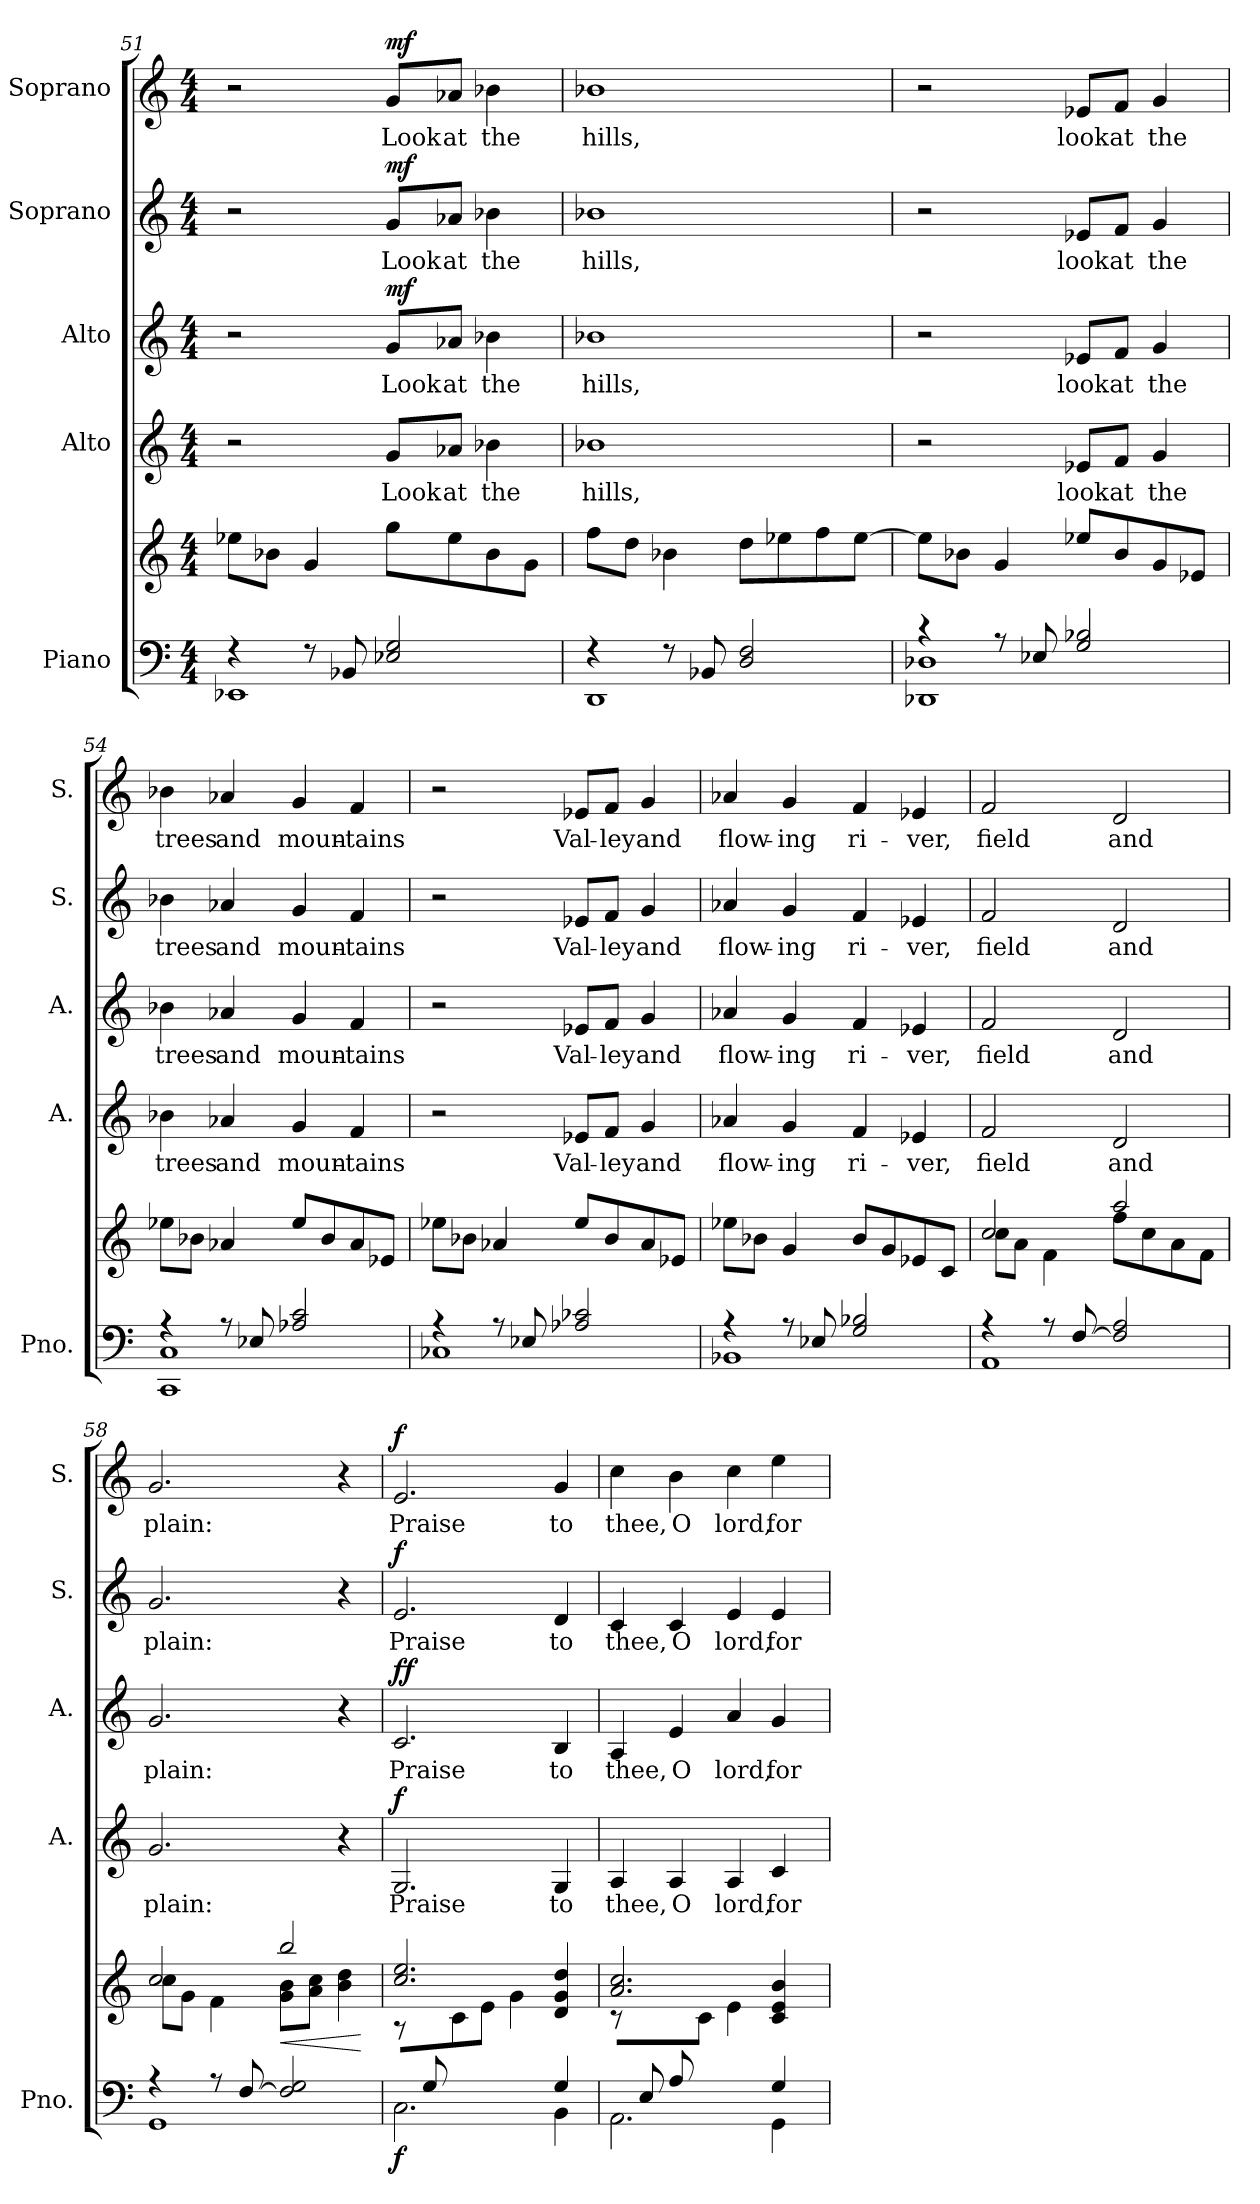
**kern	**kern	**dynam	**kern	**text	**dynam	**kern	**text	**dynam	**kern	**text	**dynam	**kern	**text	**dynam
*part5	*part5	*part5	*part4	*part4	*part4	*part3	*part3	*part3	*part2	*part2	*part2	*part1	*part1	*part1
*staff6	*staff5	*staff5/6	*staff4	*staff4	*staff4	*staff3	*staff3	*staff3	*staff2	*staff2	*staff2	*staff1	*staff1	*staff1
*I"Piano	*	*	*I"Alto	*	*	*I"Alto	*	*	*I"Soprano	*	*	*I"Soprano	*	*
*I'Pno.	*	*	*I'A.	*	*	*I'A.	*	*	*I'S.	*	*	*I'S.	*	*
*clefF4	*clefG2	*	*clefG2	*	*	*clefG2	*	*	*clefG2	*	*	*clefG2	*	*
*k[]	*k[]	*	*k[]	*	*	*k[]	*	*	*k[]	*	*	*k[]	*	*
*M4/4	*M4/4	*	*M4/4	*	*	*M4/4	*	*	*M4/4	*	*	*M4/4	*	*
=51	=51	=51	=51	=51	=51	=51	=51	=51	=51	=51	=51	=51	=51	=51
*^	*	*	*	*	*	*	*	*	*	*	*	*	*	*
4r	1EE-X	8ee-X\L	.	2r	.	.	2r	.	.	2r	.	.	2r	.	.
.	.	8b-X\J	.	.	.	.	.	.	.	.	.	.	.	.	.
8r	.	4g/	.	.	.	.	.	.	.	.	.	.	.	.	.
8BB-X/	.	.	.	.	.	.	.	.	.	.	.	.	.	.	.
!	!	!	!	!	!	!LO:DY:b	!	!	!	!	!	!	!	!	!
!	!	!	!	!	!	!LO:DY:n=1:a	!	!	!LO:DY:b	!	!	!LO:DY:b	!	!	!LO:DY:b
2E-X/ 2G/	.	8gg\L	.	8g/L	Look	mf mf	8g/L	Look	mf	8g/L	Look	mf	8g/L	Look	mf
.	.	8ee-\	.	8a-X/J	at	.	8a-X/J	at	.	8a-X/J	at	.	8a-X/J	at	.
.	.	8b-\	.	4b-X\	the	.	4b-X\	the	.	4b-X\	the	.	4b-X\	the	.
.	.	8g\J	.	.	.	.	.	.	.	.	.	.	.	.	.
!!LO:LB:g=z
=52	=52	=52	=52	=52	=52	=52	=52	=52	=52	=52	=52	=52	=52	=52	=52
4r	1DD	8ff\L	.	1b-X	hills,	.	1b-X	hills,	.	1b-X	hills,	.	1b-X	hills,	.
.	.	8dd\J	.	.	.	.	.	.	.	.	.	.	.	.	.
8r	.	4b-X\	.	.	.	.	.	.	.	.	.	.	.	.	.
8BB-X/	.	.	.	.	.	.	.	.	.	.	.	.	.	.	.
2D/ 2F/	.	8dd\L	.	.	.	.	.	.	.	.	.	.	.	.	.
.	.	8ee-X\	.	.	.	.	.	.	.	.	.	.	.	.	.
.	.	8ff\	.	.	.	.	.	.	.	.	.	.	.	.	.
.	.	[8ee-\J	.	.	.	.	.	.	.	.	.	.	.	.	.
=53	=53	=53	=53	=53	=53	=53	=53	=53	=53	=53	=53	=53	=53	=53	=53
4r	1DD-X 1D-X	8ee-\L]	.	2r	.	.	2r	.	.	2r	.	.	2r	.	.
.	.	8b-X\J	.	.	.	.	.	.	.	.	.	.	.	.	.
8r	.	4g/	.	.	.	.	.	.	.	.	.	.	.	.	.
8E-X/	.	.	.	.	.	.	.	.	.	.	.	.	.	.	.
2G/ 2B-X/	.	8ee-X/L	.	8e-X/L	look	.	8e-X/L	look	.	8e-X/L	look	.	8e-X/L	look	.
.	.	8b-/	.	8f/J	at	.	8f/J	at	.	8f/J	at	.	8f/J	at	.
.	.	8g/	.	4g/	the	.	4g/	the	.	4g/	the	.	4g/	the	.
.	.	8e-X/J	.	.	.	.	.	.	.	.	.	.	.	.	.
=54	=54	=54	=54	=54	=54	=54	=54	=54	=54	=54	=54	=54	=54	=54	=54
4r	1CC 1C	8ee-X\L	.	4b-X\	trees	.	4b-X\	trees	.	4b-X\	trees	.	4b-X\	trees	.
.	.	8b-X\J	.	.	.	.	.	.	.	.	.	.	.	.	.
8r	.	4a-X/	.	4a-X/	and	.	4a-X/	and	.	4a-X/	and	.	4a-X/	and	.
8E-X/	.	.	.	.	.	.	.	.	.	.	.	.	.	.	.
2A-X/ 2c/	.	8ee-/L	.	4g/	moun-	.	4g/	moun-	.	4g/	moun-	.	4g/	moun-	.
.	.	8b-/	.	.	.	.	.	.	.	.	.	.	.	.	.
.	.	8a-/	.	4f/	-tains	.	4f/	-tains	.	4f/	-tains	.	4f/	-tains	.
.	.	8e-X/J	.	.	.	.	.	.	.	.	.	.	.	.	.
!!LO:PB:g=z
=55	=55	=55	=55	=55	=55	=55	=55	=55	=55	=55	=55	=55	=55	=55	=55
4r	1C-X	8ee-X\L	.	2r	.	.	2r	.	.	2r	.	.	2r	.	.
.	.	8b-X\J	.	.	.	.	.	.	.	.	.	.	.	.	.
8r	.	4a-X/	.	.	.	.	.	.	.	.	.	.	.	.	.
8E-X/	.	.	.	.	.	.	.	.	.	.	.	.	.	.	.
2A-X/ 2c-X/	.	8ee-/L	.	8e-X/L	Val-	.	8e-X/L	Val-	.	8e-X/L	Val-	.	8e-X/L	Val-	.
.	.	8b-/	.	8f/J	-ley	.	8f/J	-ley	.	8f/J	-ley	.	8f/J	-ley	.
.	.	8a-/	.	4g/	and	.	4g/	and	.	4g/	and	.	4g/	and	.
.	.	8e-X/J	.	.	.	.	.	.	.	.	.	.	.	.	.
=56	=56	=56	=56	=56	=56	=56	=56	=56	=56	=56	=56	=56	=56	=56	=56
4r	1BB-X	8ee-X\L	.	4a-X/	flow-	.	4a-X/	flow-	.	4a-X/	flow-	.	4a-X/	flow-	.
.	.	8b-X\J	.	.	.	.	.	.	.	.	.	.	.	.	.
8r	.	4g/	.	4g/	-ing	.	4g/	-ing	.	4g/	-ing	.	4g/	-ing	.
8E-X/	.	.	.	.	.	.	.	.	.	.	.	.	.	.	.
2G/ 2B-X/	.	8b-/L	.	4f/	ri-	.	4f/	ri-	.	4f/	ri-	.	4f/	ri-	.
.	.	8g/	.	.	.	.	.	.	.	.	.	.	.	.	.
.	.	8e-X/	.	4e-X/	-ver,	.	4e-X/	-ver,	.	4e-X/	-ver,	.	4e-X/	-ver,	.
.	.	8c/J	.	.	.	.	.	.	.	.	.	.	.	.	.
=57	=57	=57	=57	=57	=57	=57	=57	=57	=57	=57	=57	=57	=57	=57	=57
*	*	*^	*	*	*	*	*	*	*	*	*	*	*	*	*
4r	1AA	2cc/	8cc\L	.	2f/	field	.	2f/	field	.	2f/	field	.	2f/	field	.
.	.	.	8a\J	.	.	.	.	.	.	.	.	.	.	.	.	.
8r	.	.	4f\	.	.	.	.	.	.	.	.	.	.	.	.	.
[8F/	.	.	.	.	.	.	.	.	.	.	.	.	.	.	.	.
2F/] 2A/	.	2aa/	8ff\L	.	2d/	and	.	2d/	and	.	2d/	and	.	2d/	and	.
.	.	.	8cc\	.	.	.	.	.	.	.	.	.	.	.	.	.
.	.	.	8a\	.	.	.	.	.	.	.	.	.	.	.	.	.
.	.	.	8f\J	.	.	.	.	.	.	.	.	.	.	.	.	.
!!LO:LB:g=z
=58	=58	=58	=58	=58	=58	=58	=58	=58	=58	=58	=58	=58	=58	=58	=58	=58
4r	1GG	2cc/	8cc\L	.	2.g/	plain:	.	2.g/	plain:	.	2.g/	plain:	.	2.g/	plain:	.
.	.	.	8g\J	.	.	.	.	.	.	.	.	.	.	.	.	.
8r	.	.	4f\	.	.	.	.	.	.	.	.	.	.	.	.	.
[8F/	.	.	.	.	.	.	.	.	.	.	.	.	.	.	.	.
!	!	!	!	!LO:HP:b	!	!	!	!	!	!	!	!	!	!	!	!
2F/] 2G/	.	2bb/	8g\ 8b\L	<	.	.	.	.	.	.	.	.	.	.	.	.
.	.	.	8a\ 8cc\J	.	.	.	.	.	.	.	.	.	.	.	.	.
.	.	.	4b\ 4dd\	.	4r	.	.	4r	.	.	4r	.	.	4r	.	.
*v	*v	*	*	*	*	*	*	*	*	*	*	*	*	*	*	*
*	*v	*v	*	*	*	*	*	*	*	*	*	*	*	*	*
.	.	[	.	.	.	.	.	.	.	.	.	.	.	.
=59	=59	=59	=59	=59	=59	=59	=59	=59	=59	=59	=59	=59	=59	=59
*^	*^	*	*	*	*	*	*	*	*	*	*	*	*	*
*	*^	*	*	*	*	*	*	*	*	*	*	*	*	*	*	*
!	!	!	!	!	!LO:DY:b=2	!	!	!LO:DY:b	!	!	!LO:DY:b	!	!	!	!	!	!
!	!	!	!	!	!	!	!	!	!	!	!LO:DY:n=1:b	!	!	!LO:DY:b	!	!	!LO:DY:b
8ryy	2.C\	2.ryy	2.cc/ 2.ee/	8rA	f	2.G/	Praise	f	2.c/	Praise	f f	2.e/	Praise	f	2.e/	Praise	f
8G/L	.	.	.	8ryy	.	.	.	.	.	.	.	.	.	.	.	.	.
2.ryy	.	.	.	8c\	.	.	.	.	.	.	.	.	.	.	.	.	.
.	.	.	.	8e\J	.	.	.	.	.	.	.	.	.	.	.	.	.
.	.	.	.	4g\	.	.	.	.	.	.	.	.	.	.	.	.	.
.	4G/	4BB\	4d/ 4g/ 4dd/	4ryy	.	4G/	to	.	4B/	to	.	4d/	to	.	4g/	to	.
=60	=60	=60	=60	=60	=60	=60	=60	=60	=60	=60	=60	=60	=60	=60	=60	=60	=60
8ryy	2.AA\	2.ryy	2.a/ 2.cc/	8rc	.	4A/	thee,	.	4A/	thee,	.	4c/	thee,	.	4cc\	thee,	.
8E/L	.	.	.	4ryy	.	.	.	.	.	.	.	.	.	.	.	.	.
8A/	.	.	.	.	.	4A/	O	.	4e/	O	.	4c/	O	.	4b\	O	.
2ryy	.	.	.	8c\J	.	.	.	.	.	.	.	.	.	.	.	.	.
.	.	.	.	4e\	.	4A/	lord,	.	4a/	lord,	.	4e/	lord,	.	4cc\	lord,	.
.	4G/	4GG\	4c/ 4e/ 4b/	4ryy	.	4c/	for	.	4g/	for	.	4e/	for	.	4ee\	for	.
8ryy	.	.	.	.	.	.	.	.	.	.	.	.	.	.	.	.	.
*v	*v	*v	*	*	*	*	*	*	*	*	*	*	*	*	*	*	*
*	*v	*v	*	*	*	*	*	*	*	*	*	*	*	*	*
=	=	=	=	=	=	=	=	=	=	=	=	=	=	=
*-	*-	*-	*-	*-	*-	*-	*-	*-	*-	*-	*-	*-	*-	*-
